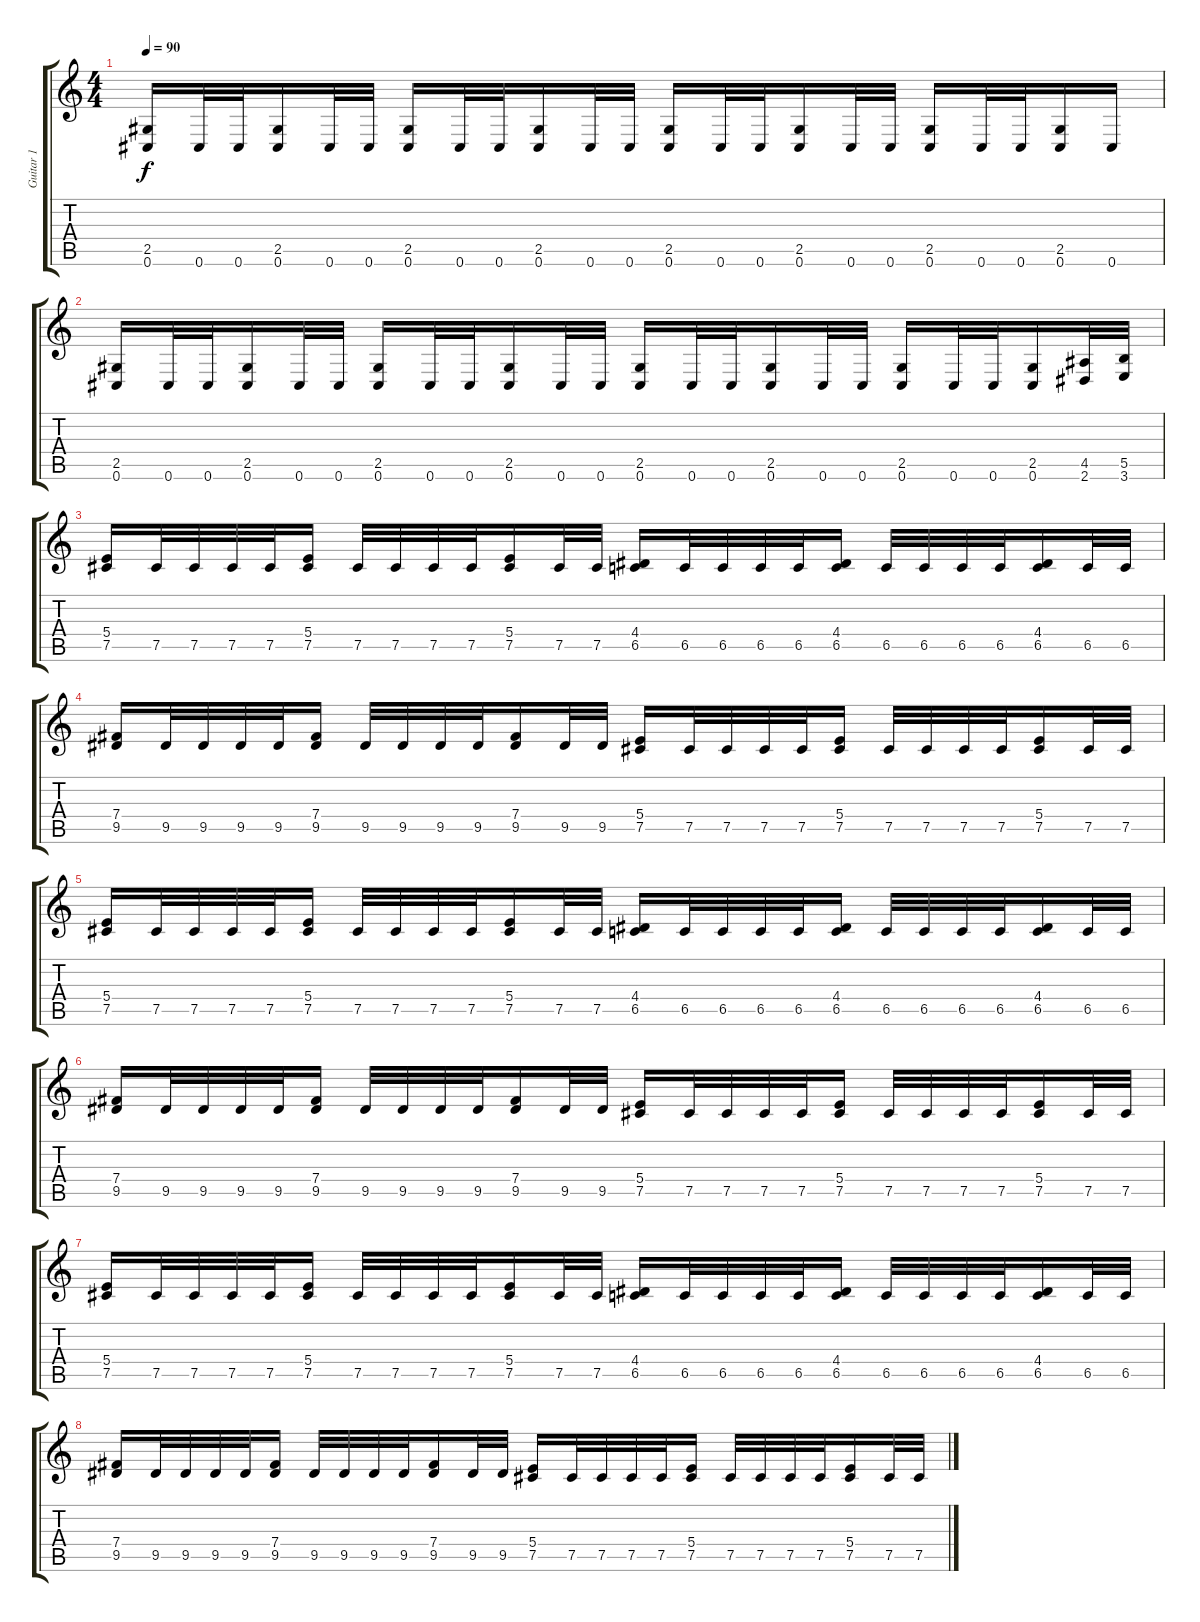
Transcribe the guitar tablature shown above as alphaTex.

\track ("Guitar 1" "Guitar 1") {instrument distortionguitar}
\staff {score tabs}
\tuning (Db4 Ab3 E3 B2 Gb2 Db2) {hide}
\ts (4 4)
\tempo 90
\clef g2
\ks c
(2.5 0.6).16{dy f} 0.6.32 0.6.32 (2.5 0.6).16 0.6.32 0.6.32 (2.5 0.6).16 0.6.32 0.6.32 (2.5 0.6).16 0.6.32 0.6.32 (2.5 0.6).16 0.6.32 0.6.32 (2.5 0.6).16 0.6.32 0.6.32 (2.5 0.6).16 0.6.32 0.6.32 (2.5 0.6).16 0.6.16 |
(2.5 0.6).16 0.6.32 0.6.32 (2.5 0.6).16 0.6.32 0.6.32 (2.5 0.6).16 0.6.32 0.6.32 (2.5 0.6).16 0.6.32 0.6.32 (2.5 0.6).16 0.6.32 0.6.32 (2.5 0.6).16 0.6.32 0.6.32 (2.5 0.6).16 0.6.32 0.6.32 (2.5 0.6).16 (4.5 2.6).32 (5.5 3.6).32 |
(5.4 7.5).16 7.5.32 7.5.32 7.5.32 7.5.32 (5.4 7.5).16 7.5.32 7.5.32 7.5.32 7.5.32 (5.4 7.5).16 7.5.32 7.5.32 (4.4 6.5).16 6.5.32 6.5.32 6.5.32 6.5.32 (4.4 6.5).16 6.5.32 6.5.32 6.5.32 6.5.32 (4.4 6.5).16 6.5.32 6.5.32 |
(7.4 9.5).16 9.5.32 9.5.32 9.5.32 9.5.32 (7.4 9.5).16 9.5.32 9.5.32 9.5.32 9.5.32 (7.4 9.5).16 9.5.32 9.5.32 (5.4 7.5).16 7.5.32 7.5.32 7.5.32 7.5.32 (5.4 7.5).16 7.5.32 7.5.32 7.5.32 7.5.32 (5.4 7.5).16 7.5.32 7.5.32 |
(5.4 7.5).16 7.5.32 7.5.32 7.5.32 7.5.32 (5.4 7.5).16 7.5.32 7.5.32 7.5.32 7.5.32 (5.4 7.5).16 7.5.32 7.5.32 (4.4 6.5).16 6.5.32 6.5.32 6.5.32 6.5.32 (4.4 6.5).16 6.5.32 6.5.32 6.5.32 6.5.32 (4.4 6.5).16 6.5.32 6.5.32 |
(7.4 9.5).16 9.5.32 9.5.32 9.5.32 9.5.32 (7.4 9.5).16 9.5.32 9.5.32 9.5.32 9.5.32 (7.4 9.5).16 9.5.32 9.5.32 (5.4 7.5).16 7.5.32 7.5.32 7.5.32 7.5.32 (5.4 7.5).16 7.5.32 7.5.32 7.5.32 7.5.32 (5.4 7.5).16 7.5.32 7.5.32 |
(5.4 7.5).16 7.5.32 7.5.32 7.5.32 7.5.32 (5.4 7.5).16 7.5.32 7.5.32 7.5.32 7.5.32 (5.4 7.5).16 7.5.32 7.5.32 (4.4 6.5).16 6.5.32 6.5.32 6.5.32 6.5.32 (4.4 6.5).16 6.5.32 6.5.32 6.5.32 6.5.32 (4.4 6.5).16 6.5.32 6.5.32 |
(7.4 9.5).16 9.5.32 9.5.32 9.5.32 9.5.32 (7.4 9.5).16 9.5.32 9.5.32 9.5.32 9.5.32 (7.4 9.5).16 9.5.32 9.5.32 (5.4 7.5).16 7.5.32 7.5.32 7.5.32 7.5.32 (5.4 7.5).16 7.5.32 7.5.32 7.5.32 7.5.32 (5.4 7.5).16 7.5.32 7.5.32
